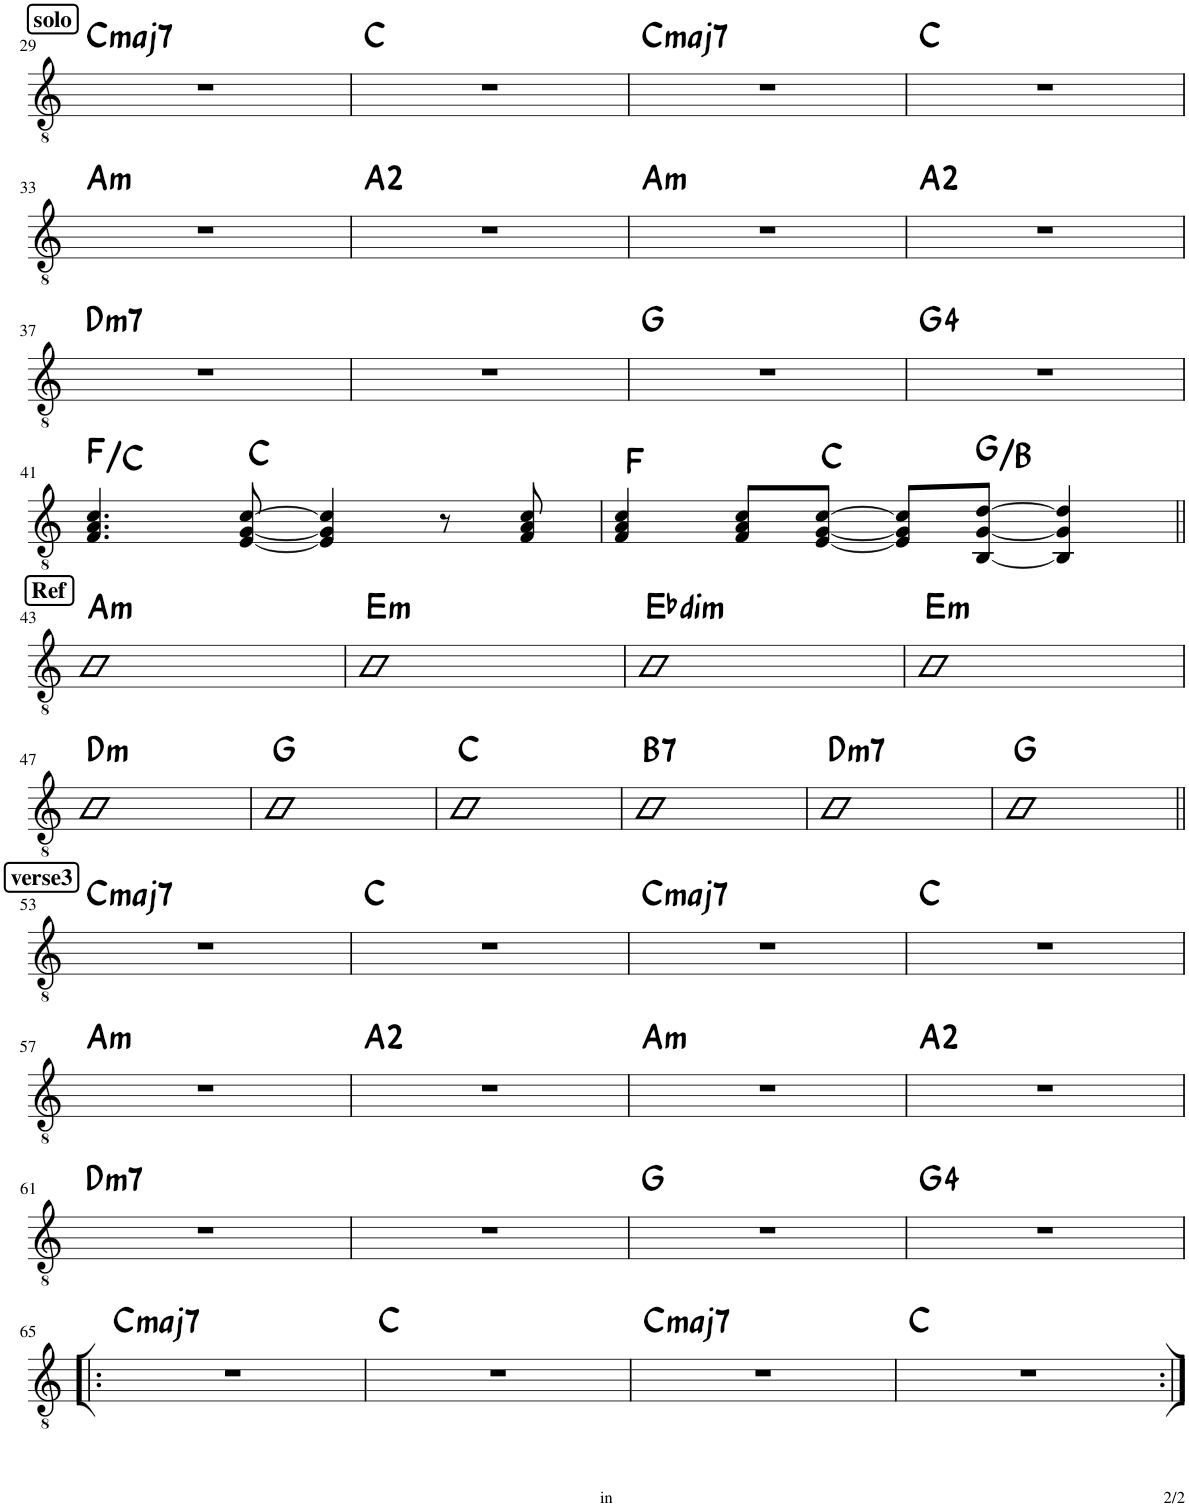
**kern	**harte
*part1	*part1
*staff1	*
*I"Classical Guitar	*
*I'Guit.	*
!!LO:PB:g=z
*clefGv2	*
*k[]	*
*M4/4	*
!!LO:REH:place=s1:a:B:cj:fs=11:t=solo
=29	=29
!	!LO:H:kt=maj7
1r	C:maj7
=30	=30
1r	C:maj
=31	=31
!	!LO:H:kt=maj7
1r	C:maj7
=32	=32
1r	C:maj
!!LO:LB:g=z
=33	=33
!	!LO:H:kt=m
1r	A:min
=34	=34
1r	A:maj(2)
=35	=35
!	!LO:H:kt=m
1r	A:min
=36	=36
1r	A:maj(2)
!!LO:LB:g=z
=37	=37
!	!LO:H:kt=m7
1r	D:min7
=38	=38
1r	.
=39	=39
1r	G:maj
=40	=40
1r	G:maj(4)
!!LO:LB:g=z
=41	=41
4.F/ 4.A/ 4.c/	F:maj/5
[8E/ [8G/ [8c/	.
4E/] 4G/] 4c/]	C:maj
8r	.
8F/ 8A/ 8c/	.
=42	=42
4F/ 4A/ 4c/	F:maj
8F/ 8A/ 8c/L	.
[8E/ [8G/ [8c/J	.
8E/] 8G/] 8c/]L	C:maj
[8BB/ [8G/ [8d/J	G:maj/3
4BB/] 4G/] 4d/]	.
!!LO:LB:g=z
!!LO:REH:place=s1:a:B:cj:fs=11:t=Ref
=43||	=43||
!	!LO:H:kt=m
1A	A:min
=44	=44
!	!LO:H:kt=m
1A	E:min
=45	=45
!	!LO:H:kt=dim
1A	Eb:dim
=46	=46
!	!LO:H:kt=m
1A	E:min
!!LO:LB:g=z
=47	=47
!	!LO:H:kt=m
1A	D:min
=48	=48
1A	G:maj
=49	=49
1A	C:maj
=50	=50
!	!LO:H:kt=7
1A	B:7
=51	=51
!	!LO:H:kt=m7
1A	D:min7
=52	=52
1A	G:maj
!!LO:LB:g=z
!!LO:REH:place=s1:a:B:cj:fs=11:t=verse3
=53||	=53||
!	!LO:H:kt=maj7
1r	C:maj7
=54	=54
1r	C:maj
=55	=55
!	!LO:H:kt=maj7
1r	C:maj7
=56	=56
1r	C:maj
!!LO:LB:g=z
=57	=57
!	!LO:H:kt=m
1r	A:min
=58	=58
1r	A:maj(2)
=59	=59
!	!LO:H:kt=m
1r	A:min
=60	=60
1r	A:maj(2)
!!LO:LB:g=z
=61	=61
!	!LO:H:kt=m7
1r	D:min7
=62	=62
1r	.
=63	=63
1r	G:maj
=64	=64
1r	G:maj(4)
!!LO:LB:g=z
=65!|:	=65!|:
!	!LO:H:kt=maj7
1r	C:maj7
=66	=66
1r	C:maj
=67	=67
!	!LO:H:kt=maj7
1r	C:maj7
=68	=68
1r	C:maj
=:|!	=:|!
*-	*-
